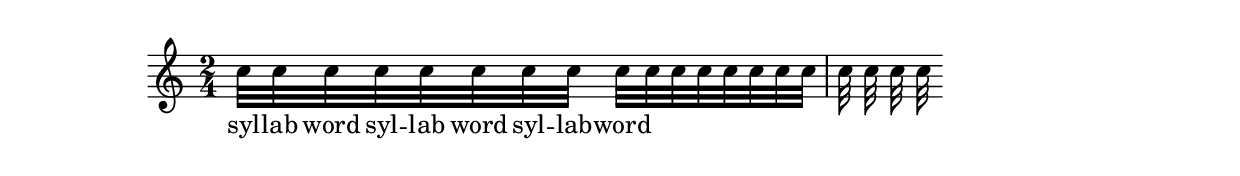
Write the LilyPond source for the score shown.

\header {

  texidoc = "The minimum distance between lyrics are determined by the
@code{minimum-distance} of @code{LyricHyphen} and
@code{LyricSpace}.

The ideal length of a hyphen is determined by its @code{length}
property, but it may be shortened down to @code{minimum-length} in
tight situations. If in this it still does not fit, the hyphen will be
omitted.

Like all overrides within @code{\lyricsto} and @code{\addlyrics}, the
effect of a setting is delayed is one syllable."

}

\version "2.7.39"

\layout {
  ragged-right = ##t
}


\relative c'' {
  \time 2/4
  c32 c c c 
  c32 c c c 
  c32 c c c 
  c32 c c c 
  c32 c c c 
}
\addlyrics
{
  %% tight spacing: hyphen disappears 
  syl -- lab word

  %% increase minimum-distance: forces more space, so hyphen reappears
  \override LyricHyphen #'minimum-distance = #1.0
  syl -- lab word

  %% minimum-distance 0 for LyricSpace: this places words next to each other. 
  \override LyricSpace #'minimum-distance = #0.0
  syl -- lab word
}
